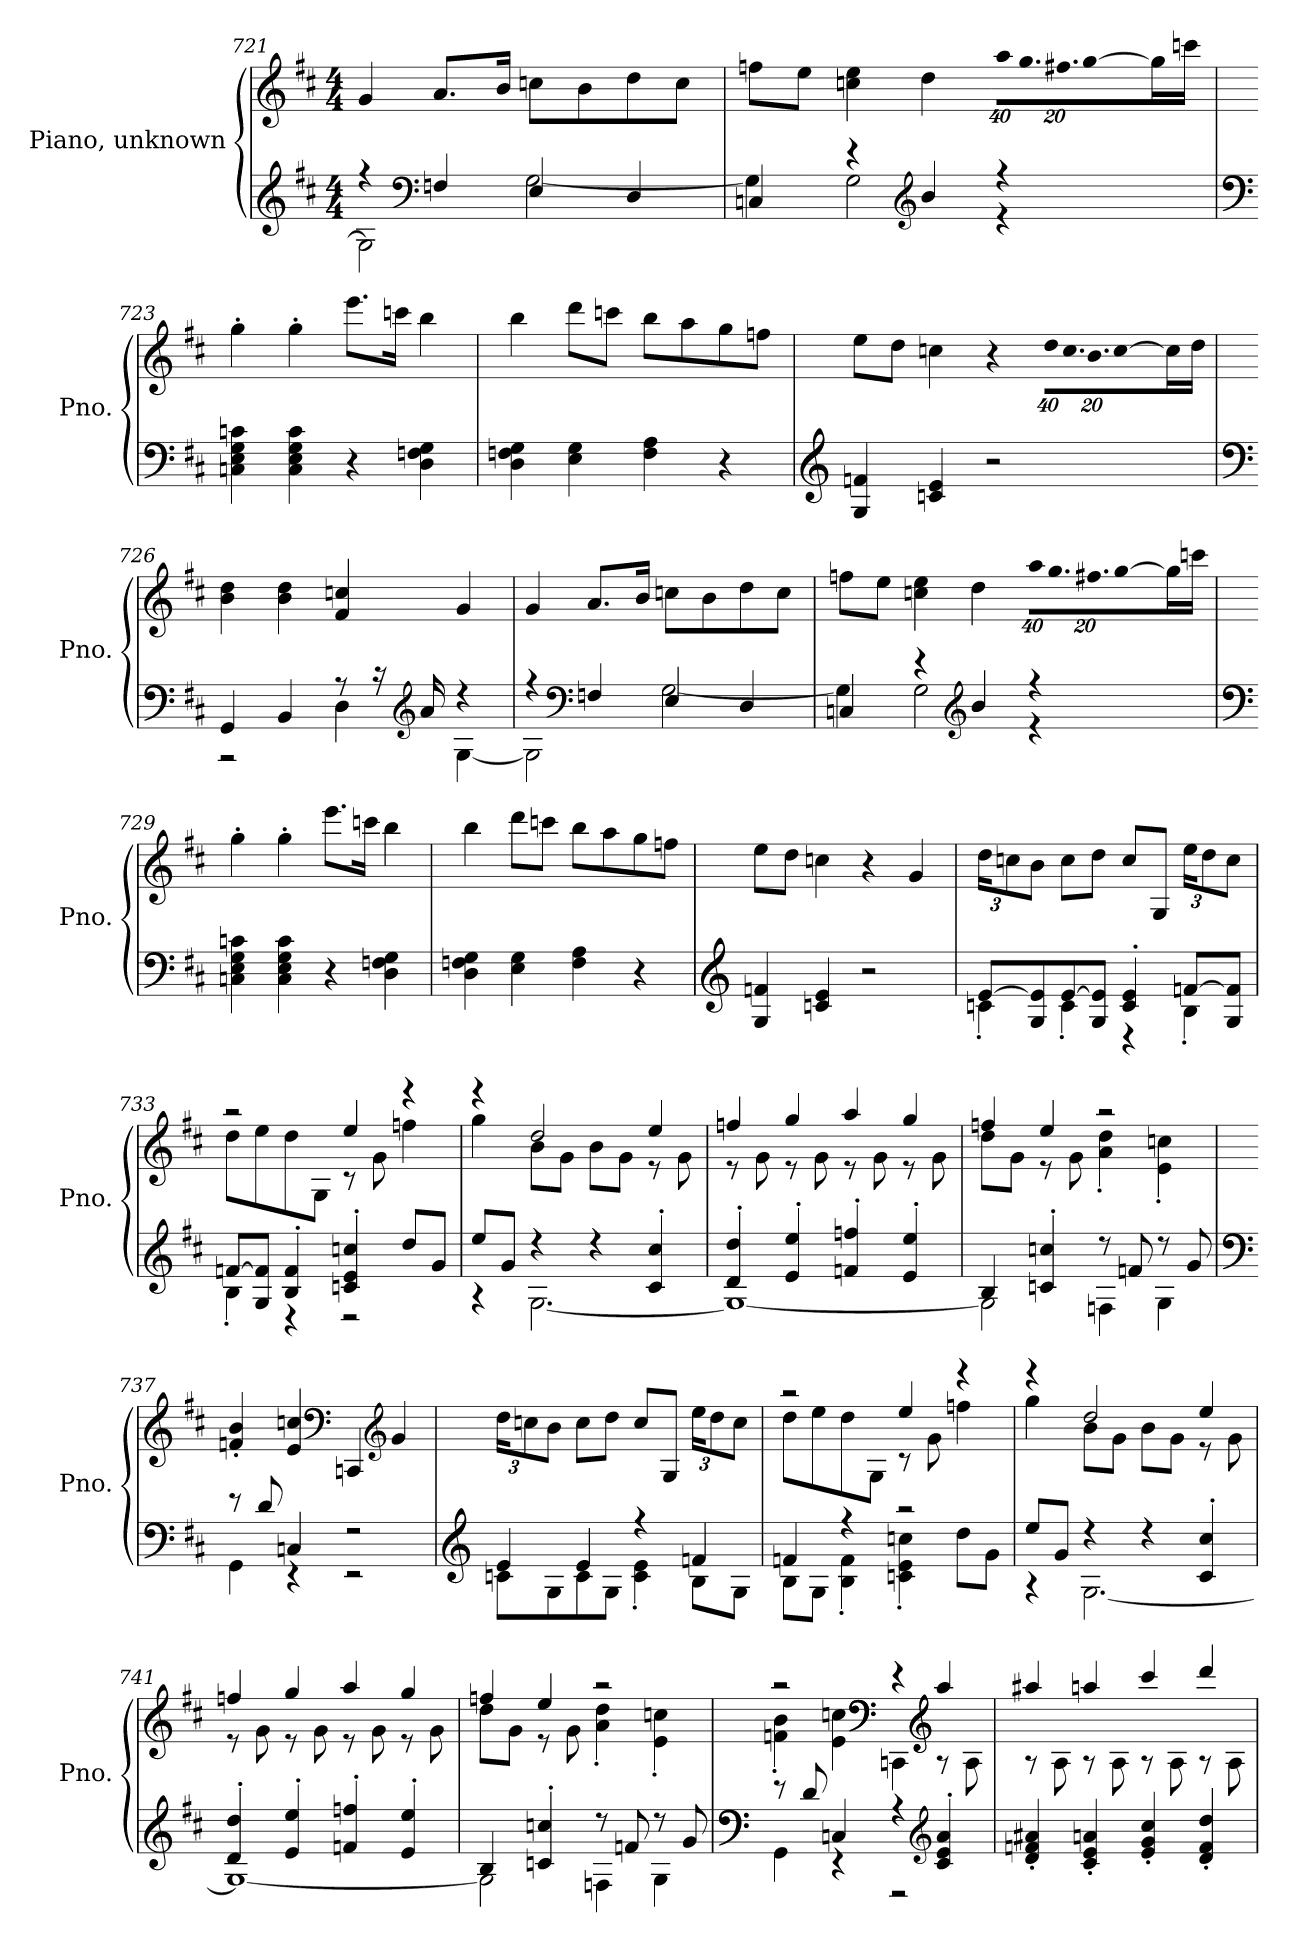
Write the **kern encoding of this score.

**kern	**kern
*part1	*part1
*staff2	*staff1
*I"Piano, unknown	*
*I'Pno.	*
!!LO:LB:g=z
*clefG2	*clefG2
*k[f#c#]	*k[f#c#]
*M4/4	*M4/4
=721	=721
*^	*
4r	2G\]	4g/
*clefF4	*	*
4Fn/	.	8.a/L
.	.	16b/Jk
4E/	[2G\	8ccn\L
.	.	8b\
4D/	.	8dd\
.	.	8cc\J
=722	=722	=722
4Cn/	4G\]	8ffn\L
.	.	8ee\J
4r	2G\	4ccn\ 4ee\
*clefG2	*	*
4b/	.	4dd\
*	*	*Xbrackettup
!	!	!LO:N:vis=32
4r	4r	640%23aa\LLL
!	!	!LO:N:vis=64.
.	.	640%17gg\L
!	!	!LO:N:vis=64.
.	.	640%17ff#X\J
!	!	!LO:N:vis=32
.	.	[640%23gg\J
.	.	16gg\]
.	.	16cccn\JJ
*v	*v	*
=723	=723
*clefF4	*
4Cn\ 4E\ 4G\ 4cn\	4gg'\
4C\ 4E\ 4G\ 4c\	4gg'\
4r	8.eee\L
.	16cccn\Jk
4D\ 4Fn\ 4G\	4bb\
!!LO:LB:g=z
=724	=724
4D\ 4Fn\ 4G\	4bb\
4E\ 4G\	8ddd\L
.	8cccn\J
4F\ 4A\	8bb\L
.	8aa\
4r	8gg\
.	8ffn\J
=725	=725
*clefG2	*
4G/ 4fn/	8ee\L
.	8dd\J
4cn/ 4e/	4ccn\
2r	4r
!	!LO:N:vis=32
.	640%23dd\LLL
!	!LO:N:vis=64.
.	640%17cc\L
!	!LO:N:vis=64.
.	640%17b\J
!	!LO:N:vis=32
.	[640%23cc\J
.	16cc\]
.	16dd\JJ
=726	=726
*clefF4	*
*^	*
4GG/	2r	4b\ 4dd\
4BB/	.	4b\ 4dd\
8r	4D\	4f#/ 4ccn/
16r	.	.
*clefG2	*	*
16a/	.	.
4r	[4G\	4g/
!!LO:PB:g=z
=727	=727	=727
4r	2G\]	4g/
*clefF4	*	*
4Fn/	.	8.a/L
.	.	16b/Jk
4E/	[2G\	8ccn\L
.	.	8b\
4D/	.	8dd\
.	.	8cc\J
=728	=728	=728
4Cn/	4G\]	8ffn\L
.	.	8ee\J
4r	2G\	4ccn\ 4ee\
*clefG2	*	*
4b/	.	4dd\
!	!	!LO:N:vis=32
4r	4r	640%23aa\LLL
!	!	!LO:N:vis=64.
.	.	640%17gg\L
!	!	!LO:N:vis=64.
.	.	640%17ff#X\J
!	!	!LO:N:vis=32
.	.	[640%23gg\J
.	.	16gg\]
.	.	16cccn\JJ
*v	*v	*
=729	=729
*clefF4	*
4Cn\ 4E\ 4G\ 4cn\	4gg'\
4C\ 4E\ 4G\ 4c\	4gg'\
4r	8.eee\L
.	16cccn\Jk
4D\ 4Fn\ 4G\	4bb\
!!LO:LB:g=z
=730	=730
4D\ 4Fn\ 4G\	4bb\
4E\ 4G\	8ddd\L
.	8cccn\J
4F\ 4A\	8bb\L
.	8aa\
4r	8gg\
.	8ffn\J
=731	=731
*clefG2	*
4G/ 4fn/	8ee\L
.	8dd\J
4cn/ 4e/	4ccn\
2r	4r
.	4g/
=732	=732
*^	*
[8e/L	4cn'\	24dd\KL
.	.	12ccn\
8G/ 8e/]	.	8b\J
[8e/	4c'\	8cc\L
8G/ 8e/]J	.	8dd\J
4c/' 4e/'	4r	8cc/L
.	.	8G/J
[8fn/L	4B'\	24ee\KL
.	.	12dd\
8G/ 8f/]J	.	8cc\J
=733	=733	=733
*	*	*^
[8fn/L	4B'\	2r	8dd\L
8G/ 8f/]J	.	.	8ee\
4B/' 4f/'	4r	.	8dd\
.	.	.	8G\J
4cn/' 4e/' 4ccn/'	2r	4ee/	8r
.	.	.	8g\
8dd/L	.	4r	4ffn\
8g/J	.	.	.
!!LO:LB:g=z	!!
=734	=734	=734	=734
8ee/L	4r	4r	4gg\
8g/J	.	.	.
4r	[2.G\	2dd/	8b\L
.	.	.	8g\J
4r	.	.	8b\L
.	.	.	8g\J
4c#/' 4cc#/'	.	4ee/	8r
.	.	.	8g\
=735	=735	=735	=735
4d/' 4dd/'	1G_	4ffn/	8r
.	.	.	8g\
4e/' 4ee/'	.	4gg/	8r
.	.	.	8g\
4fn/' 4ffn/'	.	4aa/	8r
.	.	.	8g\
4e/' 4ee/'	.	4gg/	8r
.	.	.	8g\
=736	=736	=736	=736
4B/	2G\]	4ffn/	8dd\L
.	.	.	8g\J
4cn/' 4ccn/'	.	4ee/	8r
.	.	.	8g\
8r	4Fn\	2r	4a\' 4dd\'
8fn/	.	.	.
8r	4G\	.	4e\' 4ccn\'
8g/	.	.	.
*	*	*v	*v
=737	=737	=737
*clefF4	*	*
8r	4GG\	4fn/' 4b/'
8d/	.	.
4Cn/	4r	4e/ 4ccn/
*	*	*clefF4
2r	2r	4CCn/
*	*	*clefG2
.	.	4g/
!!LO:LB:g=z
=738	=738	=738
*clefG2	*	*
4e/	8cn\L	24dd\KL
.	.	12ccn\
.	8G\	8b\J
4e/	8c\	8cc\L
.	8G\J	8dd\J
4r	4c\' 4e\'	8cc/L
.	.	8G/J
4fn/	8B\L	24ee\KL
.	.	12dd\
.	8G\J	8cc\J
=739	=739	=739
*	*	*^
4fn/	8B\L	2r	8dd\L
.	8G\J	.	8ee\
4r	4B\' 4f\'	.	8dd\
.	.	.	8G\J
2r	4cn\' 4e\' 4ccn\'	4ee/	8r
.	.	.	8g\
.	8dd\L	4r	4ffn\
.	8g\J	.	.
=740	=740	=740	=740
8ee/L	4r	4r	4gg\
8g/J	.	.	.
4r	[2.G\	2dd/	8b\L
.	.	.	8g\J
4r	.	.	8b\L
.	.	.	8g\J
4c#/' 4cc#/'	.	4ee/	8r
.	.	.	8g\
=741	=741	=741	=741
4d/' 4dd/'	1G_	4ffn/	8r
.	.	.	8g\
4e/' 4ee/'	.	4gg/	8r
.	.	.	8g\
4fn/' 4ffn/'	.	4aa/	8r
.	.	.	8g\
4e/' 4ee/'	.	4gg/	8r
.	.	.	8g\
!!LO:LB:g=z	!!
=742	=742	=742	=742
4B/	2G\]	4ffn/	8dd\L
.	.	.	8g\J
4cn/' 4ccn/'	.	4ee/	8r
.	.	.	8g\
8r	4Fn\	2r	4a\' 4dd\'
8fn/	.	.	.
8r	4G\	.	4e\' 4ccn\'
8g/	.	.	.
=743	=743	=743	=743
*clefF4	*	*	*
8r	4GG\	2r	4fn\' 4b\'
8d/	.	.	.
4Cn/	4r	.	4e\ 4ccn\
*	*	*clefF4	*
4r	2r	4r	4CCn\
*clefG2	*	*clefG2	*
4c#/' 4e/' 4a/'	.	4aa/	8r
.	.	.	8A\
*v	*v	*	*
=744	=744	=744
4d/' 4fn/' 4a#X/'	4aa#X/	8r
.	.	8A\
4c#/' 4e/' 4an/'	4aan/	8r
.	.	8A\
4e/' 4g/' 4cc#/'	4ccc#/	8r
.	.	8A\
4d/' 4f/' 4dd/'	4ddd/	8r
.	.	8A\
*	*v	*v
=	=
*-	*-
